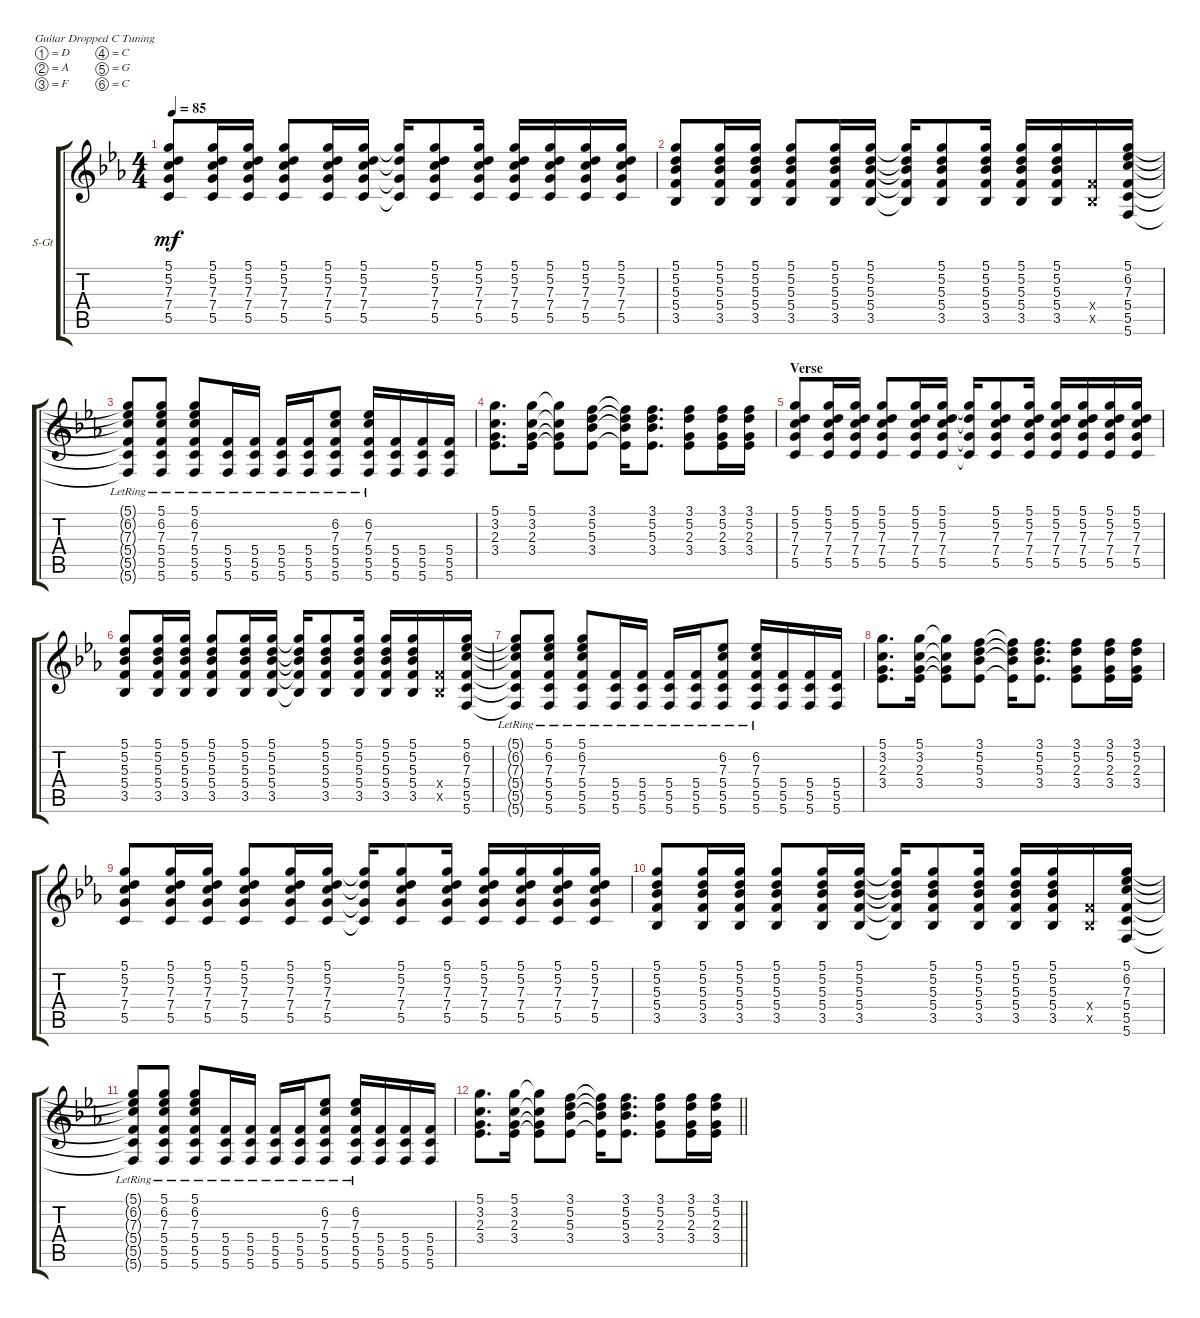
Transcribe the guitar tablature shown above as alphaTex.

\bracketExtendMode groupsimilarinstruments
\firstSystemTrackNameOrientation horizontal
\otherSystemsTrackNameOrientation horizontal
\track ("Steel Guitar" "S-Gt") {instrument acousticguitarsteel}
\staff {score tabs}
\tuning (D4 A3 F3 C3 G2 C2)
\ts (4 4)
\tempo 85
\clef g2
\ks cminor
(5.5 7.4 7.3 5.2 5.1).8{dy mf} (5.5 7.4 7.3 5.2 5.1).16 (5.5 7.4 7.3 5.2 5.1).16 (5.5 7.4 7.3 5.2 5.1).8 (5.5 7.4 7.3 5.2 5.1).16 (5.5 7.4 7.3 5.2 5.1).16 (5.5{t} 7.4{t} 5.2{t} 5.1{t}).16 (5.5 7.4 7.3 5.1 5.2).8 (5.5 7.4 7.3 5.1 5.2).16 (5.5 7.4 7.3 5.1 5.2).16 (5.5 7.4 7.3 5.1 5.2).16 (5.5 7.4 7.3 5.1 5.2).16 (5.5 7.4 7.3 5.1 5.2).16 |
(3.5 5.4 5.3 5.2 5.1).8 (3.5 5.4 5.3 5.2 5.1).16 (3.5 5.4 5.3 5.2 5.1).16 (3.5 5.4 5.3 5.2 5.1).8 (3.5 5.4 5.3 5.2 5.1).16 (3.5 5.4 5.3 5.2 5.1).16 (3.5{t} 5.4{t} 5.2{t} 5.1{t} 5.3{t}).16 (3.5 5.4 5.3 5.1 5.2).8 (3.5 5.4 5.3 5.1 5.2).16 (3.5 5.4 5.3 5.1 5.2).16 (3.5 5.4 5.3 5.1 5.2).16 (3.5{x} 5.4{x}).16 (5.6 5.5 5.4 7.3 6.2 5.1).16 |
(5.6{lr t} 5.5{lr t} 5.4{lr t} 7.3{lr t} 6.2{lr t} 5.1{lr t}).8 (5.6{lr} 5.5{lr} 5.4{lr} 7.3{lr} 6.2{lr} 5.1{lr}).8 (5.6{lr} 5.1{lr} 6.2{lr} 7.3{lr} 5.4{lr} 5.5{lr}).8 (5.6{lr} 5.5{lr} 5.4{lr}).16 (5.6{lr} 5.5{lr} 5.4{lr}).16 (5.6{lr} 5.4{lr} 5.5{lr}).16 (5.6{lr} 5.4{lr} 5.5{lr}).16 (5.6{lr} 5.5{lr} 5.4{lr} 7.3{lr} 6.2{lr}).8 (5.6{lr} 6.2{lr} 7.3{lr} 5.4{lr} 5.5{lr}).16 (5.6 5.5 5.4).16 (5.6 5.5 5.4).16 (5.6 5.5 5.4).16 |
(2.3 5.1 3.2 3.4).8{d} (2.3 5.1 3.2 3.4).16 (2.3{t} 5.1{t} 3.2{t} 3.4{t}).8 (5.3 3.1 5.2 3.4).8 (5.3{t} 3.1{t} 5.2{t} 3.4{t}).16 (5.3 3.1 5.2 3.4).8{d} (2.3 3.1 5.2 3.4).8 (2.3 3.1 5.2 3.4).16 (2.3 3.1 5.2 3.4).16 |
\section ("" "Verse")
(5.5 7.4 7.3 5.2 5.1).8 (5.5 7.4 7.3 5.2 5.1).16 (5.5 7.4 7.3 5.2 5.1).16 (5.5 7.4 7.3 5.2 5.1).8 (5.5 7.4 7.3 5.2 5.1).16 (5.5 7.4 7.3 5.2 5.1).16 (5.5{t} 7.4{t} 5.2{t} 5.1{t}).16 (5.5 7.4 7.3 5.1 5.2).8 (5.5 7.4 7.3 5.1 5.2).16 (5.5 7.4 7.3 5.1 5.2).16 (5.5 7.4 7.3 5.1 5.2).16 (5.5 7.4 7.3 5.1 5.2).16 (5.5 7.4 7.3 5.1 5.2).16 |
(3.5 5.4 5.3 5.2 5.1).8 (3.5 5.4 5.3 5.2 5.1).16 (3.5 5.4 5.3 5.2 5.1).16 (3.5 5.4 5.3 5.2 5.1).8 (3.5 5.4 5.3 5.2 5.1).16 (3.5 5.4 5.3 5.2 5.1).16 (3.5{t} 5.4{t} 5.2{t} 5.1{t} 5.3{t}).16 (3.5 5.4 5.3 5.1 5.2).8 (3.5 5.4 5.3 5.1 5.2).16 (3.5 5.4 5.3 5.1 5.2).16 (3.5 5.4 5.3 5.1 5.2).16 (3.5{x} 5.4{x}).16 (5.6 5.5 5.4 7.3 6.2 5.1).16 |
(5.6{lr t} 5.5{lr t} 5.4{lr t} 7.3{lr t} 6.2{lr t} 5.1{lr t}).8 (5.6{lr} 5.5{lr} 5.4{lr} 7.3{lr} 6.2{lr} 5.1{lr}).8 (5.6{lr} 5.1{lr} 6.2{lr} 7.3{lr} 5.4{lr} 5.5{lr}).8 (5.6{lr} 5.5{lr} 5.4{lr}).16 (5.6{lr} 5.5{lr} 5.4{lr}).16 (5.6{lr} 5.4{lr} 5.5{lr}).16 (5.6{lr} 5.4{lr} 5.5{lr}).16 (5.6{lr} 5.5{lr} 5.4{lr} 7.3{lr} 6.2{lr}).8 (5.6{lr} 6.2{lr} 7.3{lr} 5.4{lr} 5.5{lr}).16 (5.6 5.5 5.4).16 (5.6 5.5 5.4).16 (5.6 5.5 5.4).16 |
(2.3 5.1 3.2 3.4).8{d} (2.3 5.1 3.2 3.4).16 (2.3{t} 5.1{t} 3.2{t} 3.4{t}).8 (5.3 3.1 5.2 3.4).8 (5.3{t} 3.1{t} 5.2{t} 3.4{t}).16 (5.3 3.1 5.2 3.4).8{d} (2.3 3.1 5.2 3.4).8 (2.3 3.1 5.2 3.4).16 (2.3 3.1 5.2 3.4).16 |
(5.5 7.4 7.3 5.2 5.1).8 (5.5 7.4 7.3 5.2 5.1).16 (5.5 7.4 7.3 5.2 5.1).16 (5.5 7.4 7.3 5.2 5.1).8 (5.5 7.4 7.3 5.2 5.1).16 (5.5 7.4 7.3 5.2 5.1).16 (5.5{t} 7.4{t} 5.2{t} 5.1{t}).16 (5.5 7.4 7.3 5.1 5.2).8 (5.5 7.4 7.3 5.1 5.2).16 (5.5 7.4 7.3 5.1 5.2).16 (5.5 7.4 7.3 5.1 5.2).16 (5.5 7.4 7.3 5.1 5.2).16 (5.5 7.4 7.3 5.1 5.2).16 |
(3.5 5.4 5.3 5.2 5.1).8 (3.5 5.4 5.3 5.2 5.1).16 (3.5 5.4 5.3 5.2 5.1).16 (3.5 5.4 5.3 5.2 5.1).8 (3.5 5.4 5.3 5.2 5.1).16 (3.5 5.4 5.3 5.2 5.1).16 (3.5{t} 5.4{t} 5.2{t} 5.1{t} 5.3{t}).16 (3.5 5.4 5.3 5.1 5.2).8 (3.5 5.4 5.3 5.1 5.2).16 (3.5 5.4 5.3 5.1 5.2).16 (3.5 5.4 5.3 5.1 5.2).16 (3.5{x} 5.4{x}).16 (5.6 5.5 5.4 7.3 6.2 5.1).16 |
(5.6{lr t} 5.5{lr t} 5.4{lr t} 7.3{lr t} 6.2{lr t} 5.1{lr t}).8 (5.6{lr} 5.5{lr} 5.4{lr} 7.3{lr} 6.2{lr} 5.1{lr}).8 (5.6{lr} 5.1{lr} 6.2{lr} 7.3{lr} 5.4{lr} 5.5{lr}).8 (5.6{lr} 5.5{lr} 5.4{lr}).16 (5.6{lr} 5.5{lr} 5.4{lr}).16 (5.6{lr} 5.4{lr} 5.5{lr}).16 (5.6{lr} 5.4{lr} 5.5{lr}).16 (5.6{lr} 5.5{lr} 5.4{lr} 7.3{lr} 6.2{lr}).8 (5.6{lr} 6.2{lr} 7.3{lr} 5.4{lr} 5.5{lr}).16 (5.6 5.5 5.4).16 (5.6 5.5 5.4).16 (5.6 5.5 5.4).16 |
\barLineRight lightlight
(2.3 5.1 3.2 3.4).8{d} (2.3 5.1 3.2 3.4).16 (2.3{t} 5.1{t} 3.2{t} 3.4{t}).8 (5.3 3.1 5.2 3.4).8 (5.3{t} 3.1{t} 5.2{t} 3.4{t}).16 (5.3 3.1 5.2 3.4).8{d} (2.3 3.1 5.2 3.4).8 (2.3 3.1 5.2 3.4).16 (2.3 3.1 5.2 3.4).16
